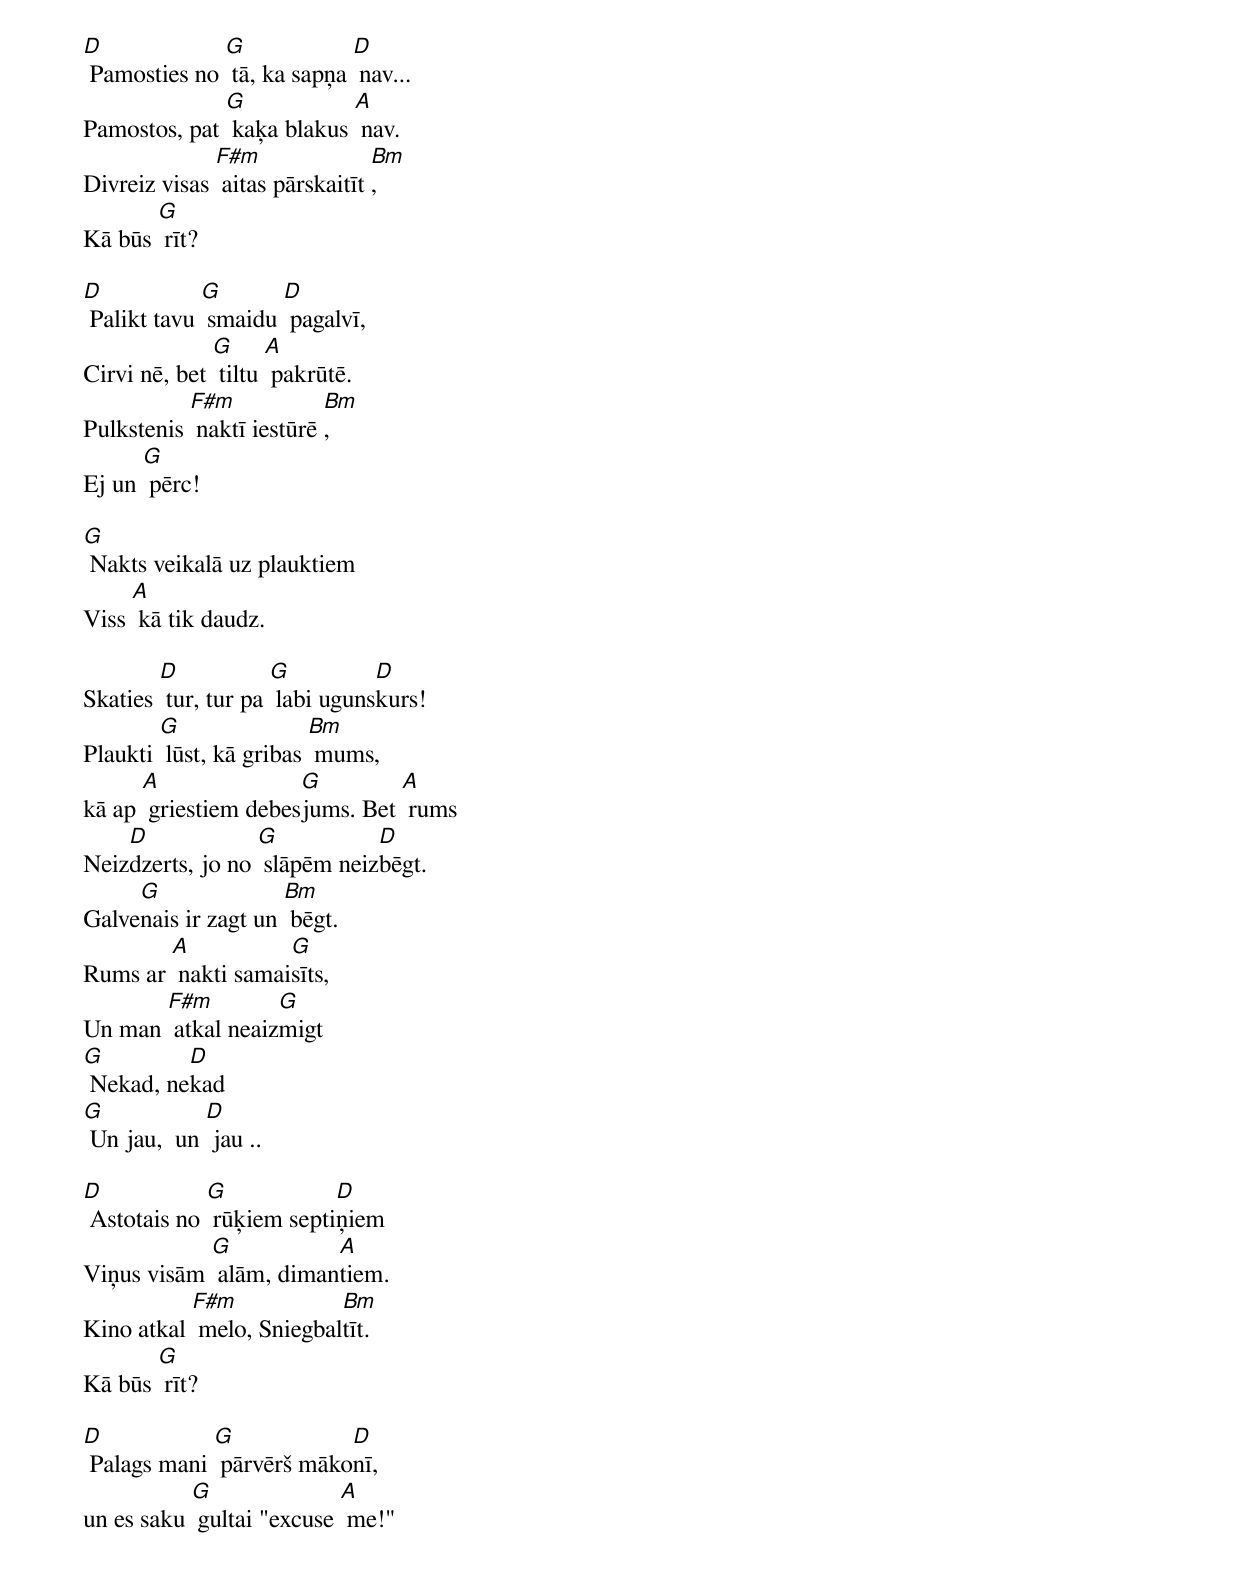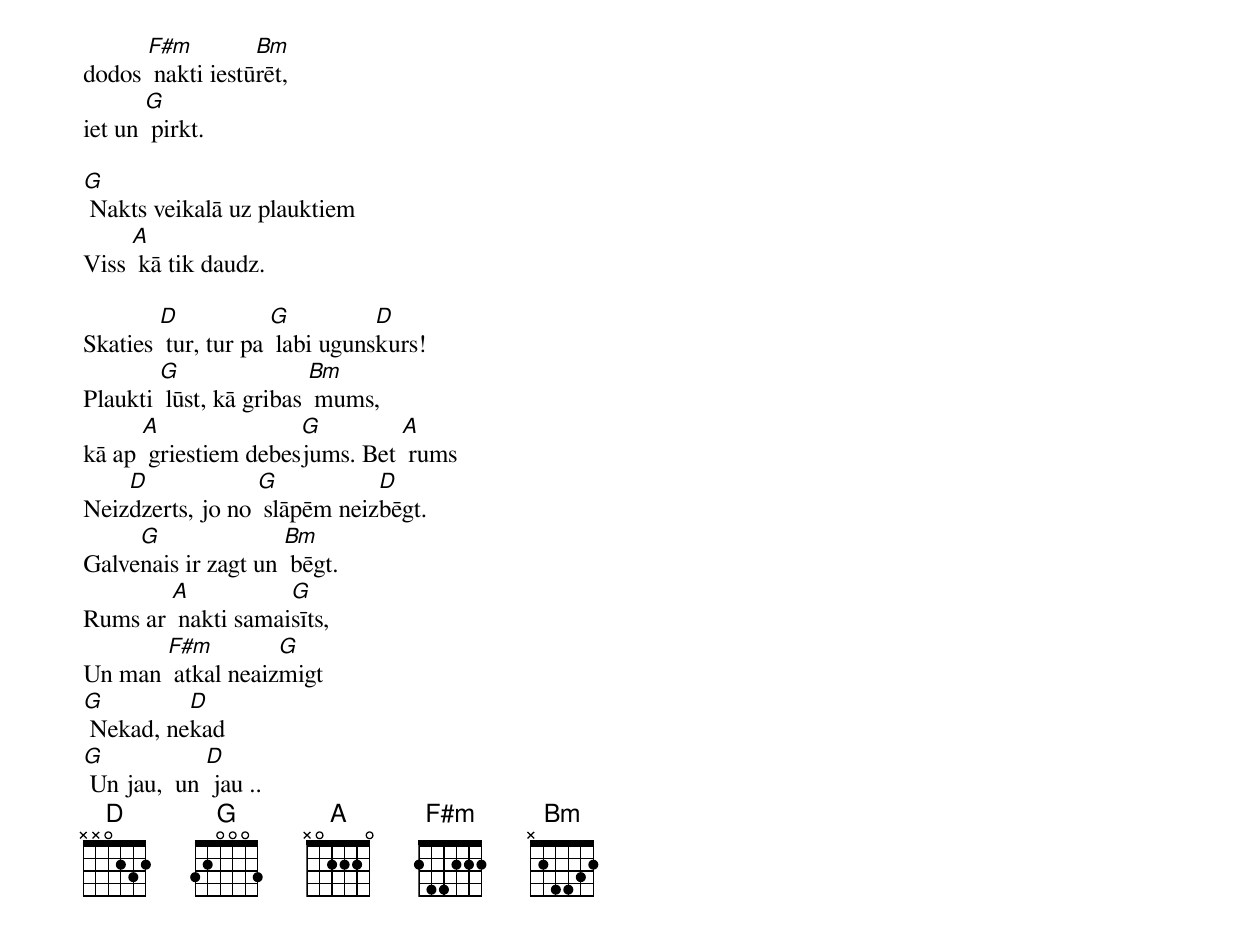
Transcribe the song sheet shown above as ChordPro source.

[D] Pamosties no [G] tā, ka sapņa [D] nav...
Pamostos, pat [G] kaķa blakus [A] nav.
Divreiz visas [F#m] aitas pārskaitīt [Bm],
Kā būs [G] rīt?

[D] Palikt tavu [G] smaidu [D] pagalvī,
Cirvi nē, bet [G] tiltu [A] pakrūtē.
Pulkstenis [F#m] naktī iestūrē [Bm],
Ej un [G] pērc!

[G] Nakts veikalā uz plauktiem
Viss [A] kā tik daudz.

Skaties [D] tur, tur pa [G] labi uguns[D]kurs!
Plaukti [G] lūst, kā gribas [Bm] mums,
kā ap [A] griestiem debes[G]jums. Bet [A] rums
Neiz[D]dzerts, jo no [G] slāpēm neiz[D]bēgt.
Galve[G]nais ir zagt un [Bm] bēgt.
Rums ar [A] nakti samai[G]sīts,
Un man [F#m] atkal neaiz[G]migt
[G] Nekad, ne[D]kad
[G] Un jau,  un [D] jau ..

[D] Astotais no [G] rūķiem septi[D]ņiem
Viņus visām [G] alām, diman[A]tiem.
Kino atkal [F#m] melo, Sniegbal[Bm]tīt.
Kā būs [G] rīt?

[D] Palags mani [G] pārvērš māko[D]nī,
un es saku [G] gultai "excuse [A] me!"
dodos [F#m] nakti iestū[Bm]rēt,
iet un [G] pirkt.

[G] Nakts veikalā uz plauktiem
Viss [A] kā tik daudz.

Skaties [D] tur, tur pa [G] labi uguns[D]kurs!
Plaukti [G] lūst, kā gribas [Bm] mums,
kā ap [A] griestiem debes[G]jums. Bet [A] rums
Neiz[D]dzerts, jo no [G] slāpēm neiz[D]bēgt.
Galve[G]nais ir zagt un [Bm] bēgt.
Rums ar [A] nakti samai[G]sīts,
Un man [F#m] atkal neaiz[G]migt
[G] Nekad, ne[D]kad
[G] Un jau,  un [D] jau ..
